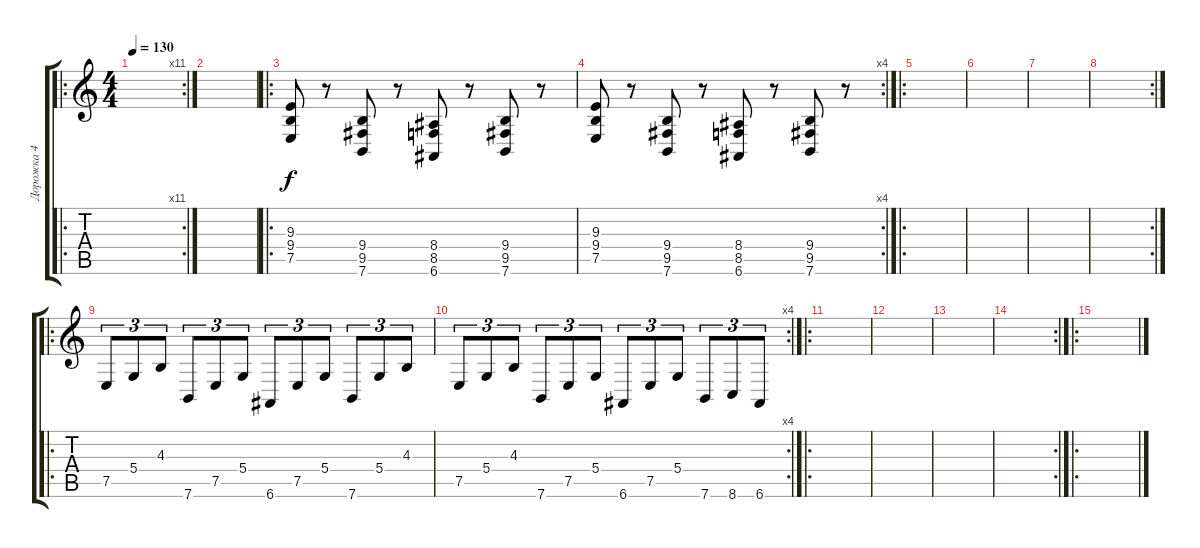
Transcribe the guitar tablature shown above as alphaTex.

\track ("Дорожка 4" "Дорожка 4") {instrument tremolostrings}
\staff {score tabs}
\tuning (E4 B3 G3 D3 A2 E2) {hide}
\ro
\rc 11
\ts (4 4)
\tempo 130
\clef g2
\ks c
|
|
\ro
(9.3 9.4 7.5).8 r.8 (9.4 9.5 7.6).8 r.8 (8.4 8.5 6.6).8 r.8 (9.4 9.5 7.6).8 r.8 |
\rc 4
(9.3 9.4 7.5).8 r.8 (9.4 9.5 7.6).8 r.8 (8.4 8.5 6.6).8 r.8 (9.4 9.5 7.6).8 r.8 |
\ro
|
|
|
\rc 2
|
\ro
7.5.8{tu (3 2) instrument brightacousticpiano} 5.4.8{tu (3 2)} 4.3.8{tu (3 2)} 7.6.8{tu (3 2)} 7.5.8{tu (3 2)} 5.4.8{tu (3 2)} 6.6.8{tu (3 2)} 7.5.8{tu (3 2)} 5.4.8{tu (3 2)} 7.6.8{tu (3 2)} 5.4.8{tu (3 2)} 4.3.8{tu (3 2)} |
\rc 4
7.5.8{tu (3 2)} 5.4.8{tu (3 2)} 4.3.8{tu (3 2)} 7.6.8{tu (3 2)} 7.5.8{tu (3 2)} 5.4.8{tu (3 2)} 6.6.8{tu (3 2)} 7.5.8{tu (3 2)} 5.4.8{tu (3 2)} 7.6.8{tu (3 2)} 8.6.8{tu (3 2)} 6.6.8{tu (3 2)} |
\ro
|
|
|
\rc 2
|
\ro
